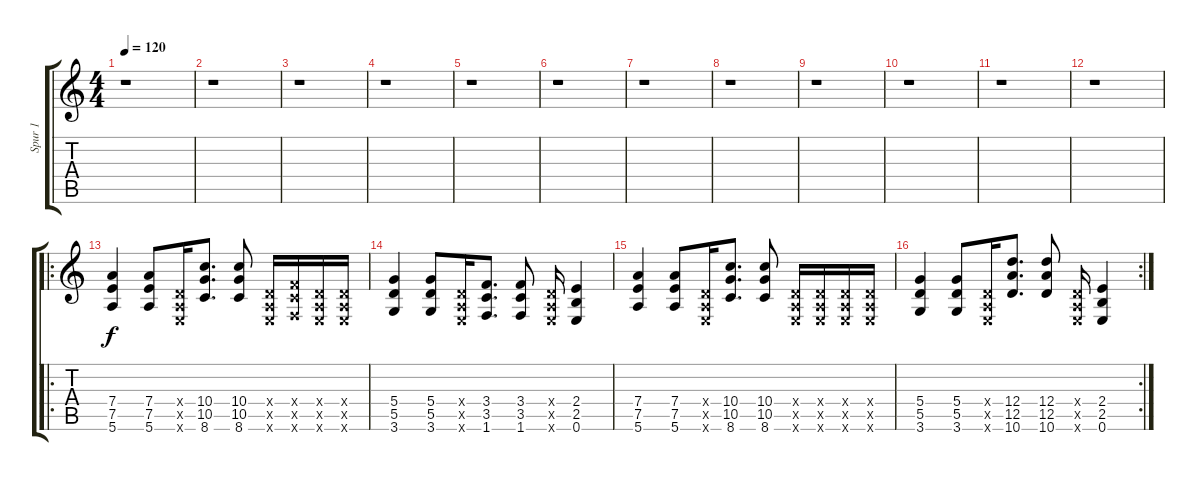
\track ("Spur 1" "Spur 1") {instrument overdrivenguitar}
\staff {score tabs}
\tuning (E4 B3 G3 D3 A2 E2) {hide}
\ts (4 4)
\tempo 120
\clef g2
\ks c
r.1{dy f} |
r.1 |
r.1 |
r.1 |
r.1 |
r.1 |
r.1 |
r.1 |
r.1 |
r.1 |
r.1 |
r.1 |
\ro
(7.4 7.5 5.6).4 (7.4 7.5 5.6).8 (0.4{x} 0.5{x} 0.6{x}).16 (10.4 10.5 8.6).8{d} (10.4 10.5 8.6).8 (0.4{x} 0.5{x} 0.6{x}).16 (3.4{x} 3.5{x} 1.6{x}).16 (0.4{x} 0.5{x} 0.6{x}).16 (0.4{x} 0.5{x} 0.6{x}).16 |
(5.4 5.5 3.6).4 (5.4 5.5 3.6).8 (0.4{x} 0.5{x} 0.6{x}).16 (3.4 3.5 1.6).8{d} (3.4 3.5 1.6).8 (0.4{x} 0.5{x} 0.6{x}).16 (2.4 2.5 0.6).4 |
(7.4 7.5 5.6).4 (7.4 7.5 5.6).8 (0.4{x} 0.5{x} 0.6{x}).16 (10.4 10.5 8.6).8{d} (10.4 10.5 8.6).8 (0.4{x} 0.5{x} 0.6{x}).16 (0.4{x} 0.5{x} 0.6{x}).16 (0.4{x} 0.5{x} 0.6{x}).16 (0.4{x} 0.5{x} 0.6{x}).16 |
\rc 2
(5.4 5.5 3.6).4 (5.4 5.5 3.6).8 (0.4{x} 0.5{x} 0.6{x}).16 (12.4 12.5 10.6).8{d} (12.4 12.5 10.6).8 (0.4{x} 0.5{x} 0.6{x}).16 (2.4 2.5 0.6).4
